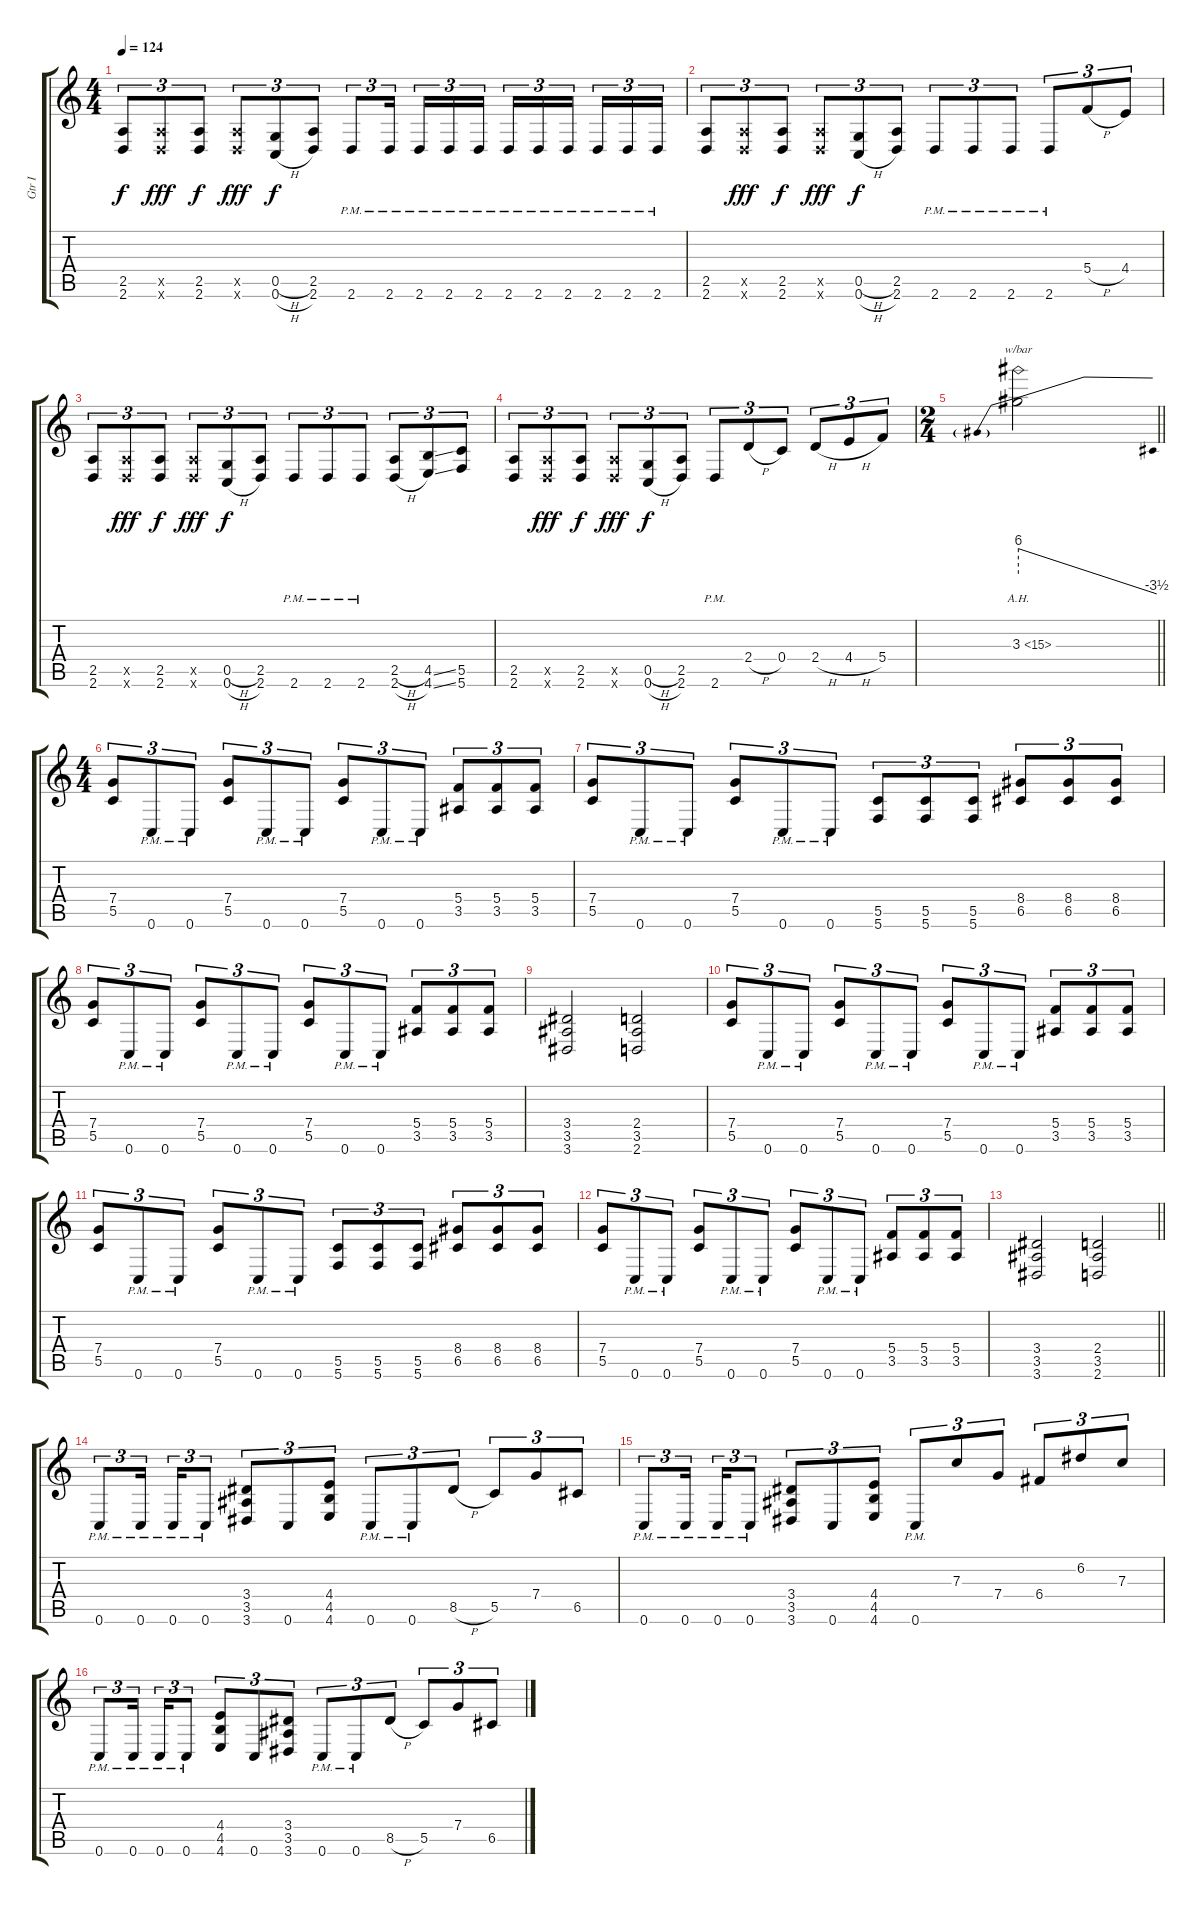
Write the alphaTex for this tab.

\track ("Gtr I" "Gtr I") {instrument overdrivenguitar}
\staff {score tabs}
\tuning (D4 A3 F3 C3 G2 C2) {hide}
\ts (4 4)
\tempo 124
\clef g2
\ks c
(2.5 2.6).8{tu (3 2) dy f} (2.5{x} 2.6{x}).8{tu (3 2) dy fff} (2.5 2.6).8{tu (3 2) dy f} (2.5{x} 2.6{x}).8{tu (3 2) dy fff} (0.5{h} 0.6{h}).8{tu (3 2) dy f} (2.5 2.6).8{tu (3 2)} 2.6{pm}.8{tu (3 2)} 2.6{pm}.16{tu (3 2)} 2.6{pm}.16{tu (3 2)} 2.6{pm}.16{tu (3 2)} 2.6{pm}.16{tu (3 2)} 2.6{pm}.16{tu (3 2)} 2.6{pm}.16{tu (3 2)} 2.6{pm}.16{tu (3 2)} 2.6{pm}.16{tu (3 2)} 2.6{pm}.16{tu (3 2)} 2.6{pm}.16{tu (3 2)} |
(2.5 2.6).8{tu (3 2)} (2.5{x} 2.6{x}).8{tu (3 2) dy fff} (2.5 2.6).8{tu (3 2) dy f} (2.5{x} 2.6{x}).8{tu (3 2) dy fff} (0.5{h} 0.6{h}).8{tu (3 2) dy f} (2.5 2.6).8{tu (3 2)} 2.6{pm}.8{tu (3 2)} 2.6{pm}.8{tu (3 2)} 2.6{pm}.8{tu (3 2)} 2.6{pm}.8{tu (3 2)} 5.4{h}.8{tu (3 2)} 4.4.8{tu (3 2)} |
(2.5 2.6).8{tu (3 2)} (2.5{x} 2.6{x}).8{tu (3 2) dy fff} (2.5 2.6).8{tu (3 2) dy f} (2.5{x} 2.6{x}).8{tu (3 2) dy fff} (0.5{h} 0.6{h}).8{tu (3 2) dy f} (2.5 2.6).8{tu (3 2)} 2.6{pm}.8{tu (3 2)} 2.6{pm}.8{tu (3 2)} 2.6{pm}.8{tu (3 2)} (2.5{h} 2.6{h}).8{tu (3 2)} (4.5{ss} 4.6{ss}).8{tu (3 2)} (5.5 5.6).8{tu (3 2)} |
(2.5 2.6).8{tu (3 2)} (2.5{x} 2.6{x}).8{tu (3 2) dy fff} (2.5 2.6).8{tu (3 2) dy f} (2.5{x} 2.6{x}).8{tu (3 2) dy fff} (0.5{h} 0.6{h}).8{tu (3 2) dy f} (2.5 2.6).8{tu (3 2)} 2.6{pm}.8{tu (3 2)} 2.4{h}.8{tu (3 2)} 0.4.8{tu (3 2)} 2.4{h}.8{tu (3 2)} 4.4{h}.8{tu (3 2)} 5.4.8{tu (3 2)} |
\ts (2 4)
\barLineRight lightlight
3.3{ah 12}.2{tbe (predivedive default 0 24 60 -14)} |
\ts (4 4)
(7.4 5.5).8{tu (3 2)} 0.6{pm}.8{tu (3 2)} 0.6{pm}.8{tu (3 2)} (7.4 5.5).8{tu (3 2)} 0.6{pm}.8{tu (3 2)} 0.6{pm}.8{tu (3 2)} (7.4 5.5).8{tu (3 2)} 0.6{pm}.8{tu (3 2)} 0.6{pm}.8{tu (3 2)} (5.4 3.5).8{tu (3 2)} (5.4 3.5).8{tu (3 2)} (5.4 3.5).8{tu (3 2)} |
(7.4 5.5).8{tu (3 2)} 0.6{pm}.8{tu (3 2)} 0.6{pm}.8{tu (3 2)} (7.4 5.5).8{tu (3 2)} 0.6{pm}.8{tu (3 2)} 0.6{pm}.8{tu (3 2)} (5.5 5.6).8{tu (3 2)} (5.5 5.6).8{tu (3 2)} (5.5 5.6).8{tu (3 2)} (8.4 6.5).8{tu (3 2)} (8.4 6.5).8{tu (3 2)} (8.4 6.5).8{tu (3 2)} |
(7.4 5.5).8{tu (3 2)} 0.6{pm}.8{tu (3 2)} 0.6{pm}.8{tu (3 2)} (7.4 5.5).8{tu (3 2)} 0.6{pm}.8{tu (3 2)} 0.6{pm}.8{tu (3 2)} (7.4 5.5).8{tu (3 2)} 0.6{pm}.8{tu (3 2)} 0.6{pm}.8{tu (3 2)} (5.4 3.5).8{tu (3 2)} (5.4 3.5).8{tu (3 2)} (5.4 3.5).8{tu (3 2)} |
(3.4 3.5 3.6).2 (2.4 3.5 2.6).2 |
(7.4 5.5).8{tu (3 2)} 0.6{pm}.8{tu (3 2)} 0.6{pm}.8{tu (3 2)} (7.4 5.5).8{tu (3 2)} 0.6{pm}.8{tu (3 2)} 0.6{pm}.8{tu (3 2)} (7.4 5.5).8{tu (3 2)} 0.6{pm}.8{tu (3 2)} 0.6{pm}.8{tu (3 2)} (5.4 3.5).8{tu (3 2)} (5.4 3.5).8{tu (3 2)} (5.4 3.5).8{tu (3 2)} |
(7.4 5.5).8{tu (3 2)} 0.6{pm}.8{tu (3 2)} 0.6{pm}.8{tu (3 2)} (7.4 5.5).8{tu (3 2)} 0.6{pm}.8{tu (3 2)} 0.6{pm}.8{tu (3 2)} (5.5 5.6).8{tu (3 2)} (5.5 5.6).8{tu (3 2)} (5.5 5.6).8{tu (3 2)} (8.4 6.5).8{tu (3 2)} (8.4 6.5).8{tu (3 2)} (8.4 6.5).8{tu (3 2)} |
(7.4 5.5).8{tu (3 2)} 0.6{pm}.8{tu (3 2)} 0.6{pm}.8{tu (3 2)} (7.4 5.5).8{tu (3 2)} 0.6{pm}.8{tu (3 2)} 0.6{pm}.8{tu (3 2)} (7.4 5.5).8{tu (3 2)} 0.6{pm}.8{tu (3 2)} 0.6{pm}.8{tu (3 2)} (5.4 3.5).8{tu (3 2)} (5.4 3.5).8{tu (3 2)} (5.4 3.5).8{tu (3 2)} |
\barLineRight lightlight
(3.4 3.5 3.6).2 (2.4 3.5 2.6).2 |
0.6{pm}.8{tu (3 2)} 0.6{pm}.16{tu (3 2)} 0.6{pm}.16{tu (3 2)} 0.6{pm}.8{tu (3 2)} (3.4 3.5 3.6).8{tu (3 2)} 0.6.8{tu (3 2)} (4.4 4.5 4.6).8{tu (3 2)} 0.6{pm}.8{tu (3 2)} 0.6{pm}.8{tu (3 2)} 8.5{h}.8{tu (3 2)} 5.5.8{tu (3 2)} 7.4.8{tu (3 2)} 6.5.8{tu (3 2)} |
0.6{pm}.8{tu (3 2)} 0.6{pm}.16{tu (3 2)} 0.6{pm}.16{tu (3 2)} 0.6{pm}.8{tu (3 2)} (3.4 3.5 3.6).8{tu (3 2)} 0.6.8{tu (3 2)} (4.4 4.5 4.6).8{tu (3 2)} 0.6{pm}.8{tu (3 2)} 7.3.8{tu (3 2)} 7.4.8{tu (3 2)} 6.4.8{tu (3 2)} 6.2.8{tu (3 2)} 7.3.8{tu (3 2)} |
0.6{pm}.8{tu (3 2)} 0.6{pm}.16{tu (3 2)} 0.6{pm}.16{tu (3 2)} 0.6{pm}.8{tu (3 2)} (4.4 4.5 4.6).8{tu (3 2)} 0.6.8{tu (3 2)} (3.4 3.5 3.6).8{tu (3 2)} 0.6{pm}.8{tu (3 2)} 0.6{pm}.8{tu (3 2)} 8.5{h}.8{tu (3 2)} 5.5.8{tu (3 2)} 7.4.8{tu (3 2)} 6.5.8{tu (3 2)}
